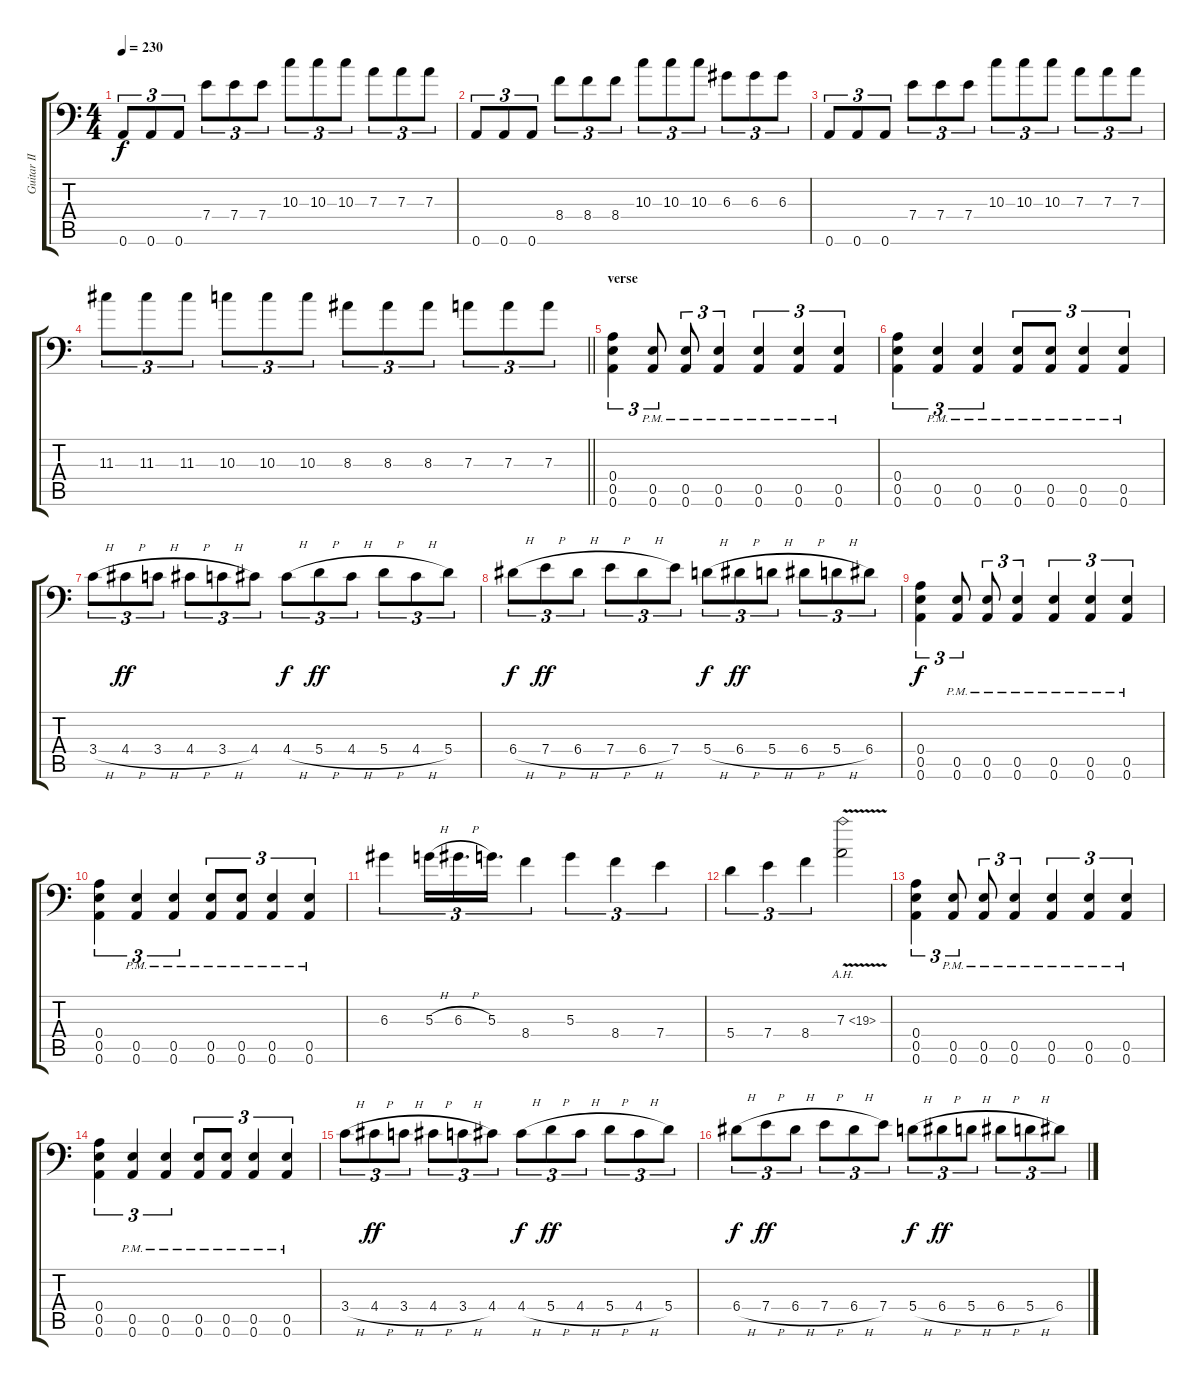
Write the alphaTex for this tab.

\track ("Guitar II" "Guitar II") {instrument distortionguitar}
\staff {score tabs}
\tuning (B3 Gb3 D3 A2 E2 A1) {hide}
\ts (4 4)
\tempo 230
\clef f4
\ks c
0.6.8{tu (3 2) dy f} 0.6.8{tu (3 2)} 0.6.8{tu (3 2)} 7.4.8{tu (3 2)} 7.4.8{tu (3 2)} 7.4.8{tu (3 2)} 10.3.8{tu (3 2)} 10.3.8{tu (3 2)} 10.3.8{tu (3 2)} 7.3.8{tu (3 2)} 7.3.8{tu (3 2)} 7.3.8{tu (3 2)} |
0.6.8{tu (3 2)} 0.6.8{tu (3 2)} 0.6.8{tu (3 2)} 8.4.8{tu (3 2)} 8.4.8{tu (3 2)} 8.4.8{tu (3 2)} 10.3.8{tu (3 2)} 10.3.8{tu (3 2)} 10.3.8{tu (3 2)} 6.3.8{tu (3 2)} 6.3.8{tu (3 2)} 6.3.8{tu (3 2)} |
0.6.8{tu (3 2)} 0.6.8{tu (3 2)} 0.6.8{tu (3 2)} 7.4.8{tu (3 2)} 7.4.8{tu (3 2)} 7.4.8{tu (3 2)} 10.3.8{tu (3 2)} 10.3.8{tu (3 2)} 10.3.8{tu (3 2)} 7.3.8{tu (3 2)} 7.3.8{tu (3 2)} 7.3.8{tu (3 2)} |
\barLineRight lightlight
11.3.8{tu (3 2)} 11.3.8{tu (3 2)} 11.3.8{tu (3 2)} 10.3.8{tu (3 2)} 10.3.8{tu (3 2)} 10.3.8{tu (3 2)} 8.3.8{tu (3 2)} 8.3.8{tu (3 2)} 8.3.8{tu (3 2)} 7.3.8{tu (3 2)} 7.3.8{tu (3 2)} 7.3.8{tu (3 2)} |
\section ("" "verse")
(0.4 0.5 0.6).4{tu (3 2)} (0.5{pm} 0.6{pm}).8{tu (3 2)} (0.5{pm} 0.6{pm}).8{tu (3 2)} (0.5{pm} 0.6{pm}).4{tu (3 2)} (0.5{pm} 0.6{pm}).4{tu (3 2)} (0.5{pm} 0.6{pm}).4{tu (3 2)} (0.5{pm} 0.6{pm}).4{tu (3 2)} |
(0.4 0.5 0.6).4{tu (3 2)} (0.5{pm} 0.6{pm}).4{tu (3 2)} (0.5{pm} 0.6{pm}).4{tu (3 2)} (0.5{pm} 0.6{pm}).8{tu (3 2)} (0.5{pm} 0.6{pm}).8{tu (3 2)} (0.5{pm} 0.6{pm}).4{tu (3 2)} (0.5{pm} 0.6{pm}).4{tu (3 2)} |
3.4{h}.8{tu (3 2)} 4.4{h}.8{tu (3 2) dy ff} 3.4{h}.8{tu (3 2)} 4.4{h}.8{tu (3 2)} 3.4{h}.8{tu (3 2)} 4.4.8{tu (3 2)} 4.4{h}.8{tu (3 2) dy f} 5.4{h}.8{tu (3 2) dy ff} 4.4{h}.8{tu (3 2)} 5.4{h}.8{tu (3 2)} 4.4{h}.8{tu (3 2)} 5.4.8{tu (3 2)} |
6.4{h}.8{tu (3 2) dy f} 7.4{h}.8{tu (3 2) dy ff} 6.4{h}.8{tu (3 2)} 7.4{h}.8{tu (3 2)} 6.4{h}.8{tu (3 2)} 7.4.8{tu (3 2)} 5.4{h}.8{tu (3 2) dy f} 6.4{h}.8{tu (3 2) dy ff} 5.4{h}.8{tu (3 2)} 6.4{h}.8{tu (3 2)} 5.4{h}.8{tu (3 2)} 6.4.8{tu (3 2)} |
(0.4 0.5 0.6).4{tu (3 2) dy f} (0.5{pm} 0.6{pm}).8{tu (3 2)} (0.5{pm} 0.6{pm}).8{tu (3 2)} (0.5{pm} 0.6{pm}).4{tu (3 2)} (0.5{pm} 0.6{pm}).4{tu (3 2)} (0.5{pm} 0.6{pm}).4{tu (3 2)} (0.5{pm} 0.6{pm}).4{tu (3 2)} |
(0.4 0.5 0.6).4{tu (3 2)} (0.5{pm} 0.6{pm}).4{tu (3 2)} (0.5{pm} 0.6{pm}).4{tu (3 2)} (0.5{pm} 0.6{pm}).8{tu (3 2)} (0.5{pm} 0.6{pm}).8{tu (3 2)} (0.5{pm} 0.6{pm}).4{tu (3 2)} (0.5{pm} 0.6{pm}).4{tu (3 2)} |
6.3.4{tu (3 2)} 5.3{h}.16{tu (3 2)} 6.3{h}.16{d tu (3 2)} 5.3.16{d tu (3 2)} 8.4.4{tu (3 2)} 5.3.4{tu (3 2)} 8.4.4{tu (3 2)} 7.4.4{tu (3 2)} |
5.4.4{tu (3 2)} 7.4.4{tu (3 2)} 8.4.4{tu (3 2)} 7.3{ah 12 v}.2 |
(0.4 0.5 0.6).4{tu (3 2)} (0.5{pm} 0.6{pm}).8{tu (3 2)} (0.5{pm} 0.6{pm}).8{tu (3 2)} (0.5{pm} 0.6{pm}).4{tu (3 2)} (0.5{pm} 0.6{pm}).4{tu (3 2)} (0.5{pm} 0.6{pm}).4{tu (3 2)} (0.5{pm} 0.6{pm}).4{tu (3 2)} |
(0.4 0.5 0.6).4{tu (3 2)} (0.5{pm} 0.6{pm}).4{tu (3 2)} (0.5{pm} 0.6{pm}).4{tu (3 2)} (0.5{pm} 0.6{pm}).8{tu (3 2)} (0.5{pm} 0.6{pm}).8{tu (3 2)} (0.5{pm} 0.6{pm}).4{tu (3 2)} (0.5{pm} 0.6{pm}).4{tu (3 2)} |
3.4{h}.8{tu (3 2)} 4.4{h}.8{tu (3 2) dy ff} 3.4{h}.8{tu (3 2)} 4.4{h}.8{tu (3 2)} 3.4{h}.8{tu (3 2)} 4.4.8{tu (3 2)} 4.4{h}.8{tu (3 2) dy f} 5.4{h}.8{tu (3 2) dy ff} 4.4{h}.8{tu (3 2)} 5.4{h}.8{tu (3 2)} 4.4{h}.8{tu (3 2)} 5.4.8{tu (3 2)} |
6.4{h}.8{tu (3 2) dy f} 7.4{h}.8{tu (3 2) dy ff} 6.4{h}.8{tu (3 2)} 7.4{h}.8{tu (3 2)} 6.4{h}.8{tu (3 2)} 7.4.8{tu (3 2)} 5.4{h}.8{tu (3 2) dy f} 6.4{h}.8{tu (3 2) dy ff} 5.4{h}.8{tu (3 2)} 6.4{h}.8{tu (3 2)} 5.4{h}.8{tu (3 2)} 6.4.8{tu (3 2)}
